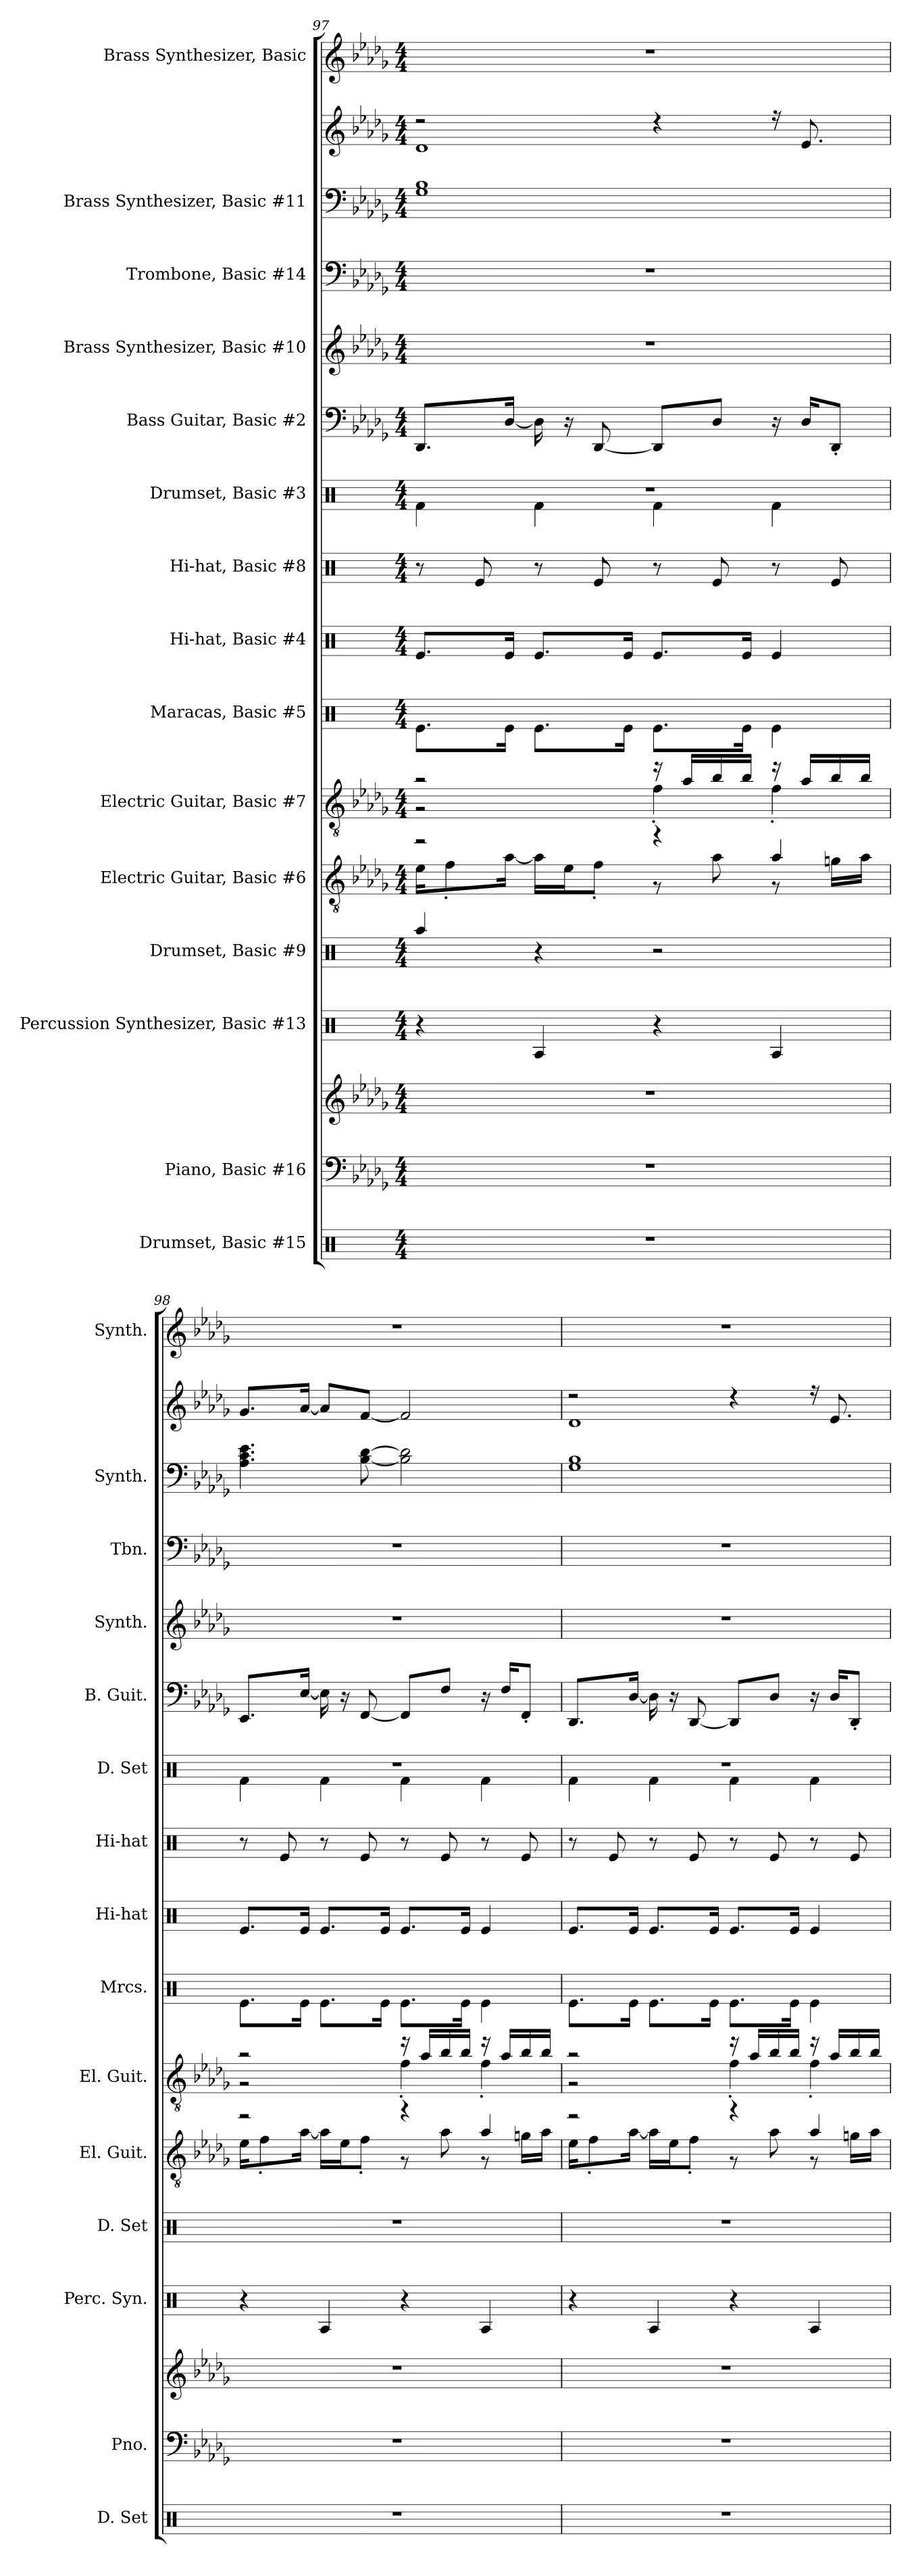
**kern	**kern	**kern	**kern	**kern	**kern	**kern	**kern	**kern	**kern	**kern	**kern	**kern	**kern	**kern	**kern	**kern
*part15	*part14	*part14	*part13	*part12	*part11	*part10	*part9	*part8	*part7	*part6	*part5	*part4	*part3	*part2	*part2	*part1
*staff17	*staff16	*staff15	*staff14	*staff13	*staff12	*staff11	*staff10	*staff9	*staff8	*staff7	*staff6	*staff5	*staff4	*staff3	*staff2	*staff1
*I"Drumset, Basic #15	*I"Piano, Basic #16	*	*I"Percussion Synthesizer, Basic #13	*I"Drumset, Basic #9	*I"Electric Guitar, Basic #6	*I"Electric Guitar, Basic #7	*I"Maracas, Basic #5	*I"Hi-hat, Basic #4	*I"Hi-hat, Basic #8	*I"Drumset, Basic #3	*I"Bass Guitar, Basic #2	*I"Brass Synthesizer, Basic #10	*I"Trombone, Basic #14	*I"Brass Synthesizer, Basic #11	*	*I"Brass Synthesizer, Basic
*I'D. Set	*I'Pno.	*	*I'Perc. Syn.	*I'D. Set	*I'El. Guit.	*I'El. Guit.	*I'Mrcs.	*I'Hi-hat	*I'Hi-hat	*I'D. Set	*I'B. Guit.	*I'Synth.	*I'Tbn.	*I'Synth.	*	*I'Synth.
!!LO:PB:g=z
*clefX	*clefF4	*clefG2	*clefX	*clefX	*clefGv2	*clefGv2	*clefX	*clefX	*clefX	*clefX	*clefF4	*clefG2	*clefF4	*clefF4	*clefG2	*clefG2
*	*	*	*	*	*	*	*	*	*	*	*ITrd7c12	*	*	*	*	*
*k[]	*k[b-e-a-d-g-]	*k[b-e-a-d-g-]	*k[]	*k[]	*k[b-e-a-d-g-]	*k[b-e-a-d-g-]	*k[]	*k[]	*k[]	*k[]	*k[b-e-a-d-g-]	*k[b-e-a-d-g-]	*k[b-e-a-d-g-]	*k[b-e-a-d-g-]	*k[b-e-a-d-g-]	*k[b-e-a-d-g-]
*M4/4	*M4/4	*M4/4	*M4/4	*M4/4	*M4/4	*M4/4	*M4/4	*M4/4	*M4/4	*M4/4	*M4/4	*M4/4	*M4/4	*M4/4	*M4/4	*M4/4
=97	=97	=97	=97	=97	=97	=97	=97	=97	=97	=97	=97	=97	=97	=97	=97	=97
*	*	*	*	*	*^	*^	*	*	*	*^	*	*	*	*	*^	*
1r	1r	1r	4r	4Raa/	2r	16e-\KL	2r	2r	8.Re\L	8.Re/L	8r	1r	4Rf\	8.DDD-/L	1r	1r	1G- 1B-	2r	1d-	1r
.	.	.	.	.	.	8f'\	.	.	.	.	.	.	.	.	.	.	.	.	.	.
.	.	.	.	.	.	.	.	.	.	.	8Re/	.	.	.	.	.	.	.	.	.
.	.	.	.	.	.	[16a-\Jk	.	.	16Re\Jk	16Re/Jk	.	.	.	[16DD-/Jk	.	.	.	.	.	.
.	.	.	4RA/	4r	.	16a-\LL]	.	.	8.Re\L	8.Re/L	8r	.	4Rf\	16DD-\]	.	.	.	.	.	.
.	.	.	.	.	.	16e-\J	.	.	.	.	.	.	.	16r	.	.	.	.	.	.
.	.	.	.	.	.	8f'\J	.	.	.	.	8Re/	.	.	[8DDD-/	.	.	.	.	.	.
.	.	.	.	.	.	.	.	.	16Re\Jk	16Re/Jk	.	.	.	.	.	.	.	.	.	.
.	.	.	4r	2r	4r	8r	16r	4f'\	8.Re\L	8.Re/L	8r	.	4Rf\	8DDD-/L]	.	.	.	4r	.	.
.	.	.	.	.	.	.	16a-/LL	.	.	.	.	.	.	.	.	.	.	.	.	.
.	.	.	.	.	.	8a-\	16b-/	.	.	.	8Re/	.	.	8DD-/J	.	.	.	.	.	.
.	.	.	.	.	.	.	16b-/JJ	.	16Re\Jk	16Re/Jk	.	.	.	.	.	.	.	.	.	.
.	.	.	4RA/	.	4a-/	8r	16r	4f'\	4Re\	4Re/	8r	.	4Rf\	16r	.	.	.	16r	.	.
.	.	.	.	.	.	.	16a-/LL	.	.	.	.	.	.	16DD-/KL	.	.	.	8.e-/	.	.
.	.	.	.	.	.	16gn\LL	16b-/	.	.	.	8Re/	.	.	8DDD-'/J	.	.	.	.	.	.
.	.	.	.	.	.	16a-\JJ	16b-/JJ	.	.	.	.	.	.	.	.	.	.	.	.	.
*	*	*	*	*	*	*	*	*	*	*	*	*	*	*	*	*	*	*v	*v	*
=98	=98	=98	=98	=98	=98	=98	=98	=98	=98	=98	=98	=98	=98	=98	=98	=98	=98	=98	=98
1r	1r	1r	4r	1r	2r	16e-\KL	2r	2r	8.Re\L	8.Re/L	8r	1r	4Rf\	8.EEE-/L	1r	1r	4.A-\ 4.c\ 4.e-\	8.g-/L	1r
.	.	.	.	.	.	8f'\	.	.	.	.	.	.	.	.	.	.	.	.	.
.	.	.	.	.	.	.	.	.	.	.	8Re/	.	.	.	.	.	.	.	.
.	.	.	.	.	.	[16a-\Jk	.	.	16Re\Jk	16Re/Jk	.	.	.	[16EE-/Jk	.	.	.	[16a-/Jk	.
.	.	.	4RA/	.	.	16a-\LL]	.	.	8.Re\L	8.Re/L	8r	.	4Rf\	16EE-\]	.	.	.	8a-/L]	.
.	.	.	.	.	.	16e-\J	.	.	.	.	.	.	.	16r	.	.	.	.	.
.	.	.	.	.	.	8f'\J	.	.	.	.	8Re/	.	.	[8FFF/	.	.	[8B-\ [8d-\	[8f/J	.
.	.	.	.	.	.	.	.	.	16Re\Jk	16Re/Jk	.	.	.	.	.	.	.	.	.
.	.	.	4r	.	4r	8r	16r	4f'\	8.Re\L	8.Re/L	8r	.	4Rf\	8FFF/L]	.	.	2B-\] 2d-\]	2f/]	.
.	.	.	.	.	.	.	16a-/LL	.	.	.	.	.	.	.	.	.	.	.	.
.	.	.	.	.	.	8a-\	16b-/	.	.	.	8Re/	.	.	8FF/J	.	.	.	.	.
.	.	.	.	.	.	.	16b-/JJ	.	16Re\Jk	16Re/Jk	.	.	.	.	.	.	.	.	.
.	.	.	4RA/	.	4a-/	8r	16r	4f'\	4Re\	4Re/	8r	.	4Rf\	16r	.	.	.	.	.
.	.	.	.	.	.	.	16a-/LL	.	.	.	.	.	.	16FF/KL	.	.	.	.	.
.	.	.	.	.	.	16gn\LL	16b-/	.	.	.	8Re/	.	.	8FFF'/J	.	.	.	.	.
.	.	.	.	.	.	16a-\JJ	16b-/JJ	.	.	.	.	.	.	.	.	.	.	.	.
!!LO:PB:g=z
=99	=99	=99	=99	=99	=99	=99	=99	=99	=99	=99	=99	=99	=99	=99	=99	=99	=99	=99	=99
*	*	*	*	*	*	*	*	*	*	*	*	*	*	*	*	*	*	*^	*
1r	1r	1r	4r	1r	2r	16e-\KL	2r	2r	8.Re\L	8.Re/L	8r	1r	4Rf\	8.DDD-/L	1r	1r	1G- 1B-	2r	1d-	1r
.	.	.	.	.	.	8f'\	.	.	.	.	.	.	.	.	.	.	.	.	.	.
.	.	.	.	.	.	.	.	.	.	.	8Re/	.	.	.	.	.	.	.	.	.
.	.	.	.	.	.	[16a-\Jk	.	.	16Re\Jk	16Re/Jk	.	.	.	[16DD-/Jk	.	.	.	.	.	.
.	.	.	4RA/	.	.	16a-\LL]	.	.	8.Re\L	8.Re/L	8r	.	4Rf\	16DD-\]	.	.	.	.	.	.
.	.	.	.	.	.	16e-\J	.	.	.	.	.	.	.	16r	.	.	.	.	.	.
.	.	.	.	.	.	8f'\J	.	.	.	.	8Re/	.	.	[8DDD-/	.	.	.	.	.	.
.	.	.	.	.	.	.	.	.	16Re\Jk	16Re/Jk	.	.	.	.	.	.	.	.	.	.
.	.	.	4r	.	4r	8r	16r	4f'\	8.Re\L	8.Re/L	8r	.	4Rf\	8DDD-/L]	.	.	.	4r	.	.
.	.	.	.	.	.	.	16a-/LL	.	.	.	.	.	.	.	.	.	.	.	.	.
.	.	.	.	.	.	8a-\	16b-/	.	.	.	8Re/	.	.	8DD-/J	.	.	.	.	.	.
.	.	.	.	.	.	.	16b-/JJ	.	16Re\Jk	16Re/Jk	.	.	.	.	.	.	.	.	.	.
.	.	.	4RA/	.	4a-/	8r	16r	4f'\	4Re\	4Re/	8r	.	4Rf\	16r	.	.	.	16r	.	.
.	.	.	.	.	.	.	16a-/LL	.	.	.	.	.	.	16DD-/KL	.	.	.	8.e-/	.	.
.	.	.	.	.	.	16gn\LL	16b-/	.	.	.	8Re/	.	.	8DDD-'/J	.	.	.	.	.	.
.	.	.	.	.	.	16a-\JJ	16b-/JJ	.	.	.	.	.	.	.	.	.	.	.	.	.
*	*	*	*	*	*v	*v	*	*	*	*	*	*v	*v	*	*	*	*	*v	*v	*
*	*	*	*	*	*	*v	*v	*	*	*	*	*	*	*	*	*	*
=	=	=	=	=	=	=	=	=	=	=	=	=	=	=	=	=
*-	*-	*-	*-	*-	*-	*-	*-	*-	*-	*-	*-	*-	*-	*-	*-	*-
